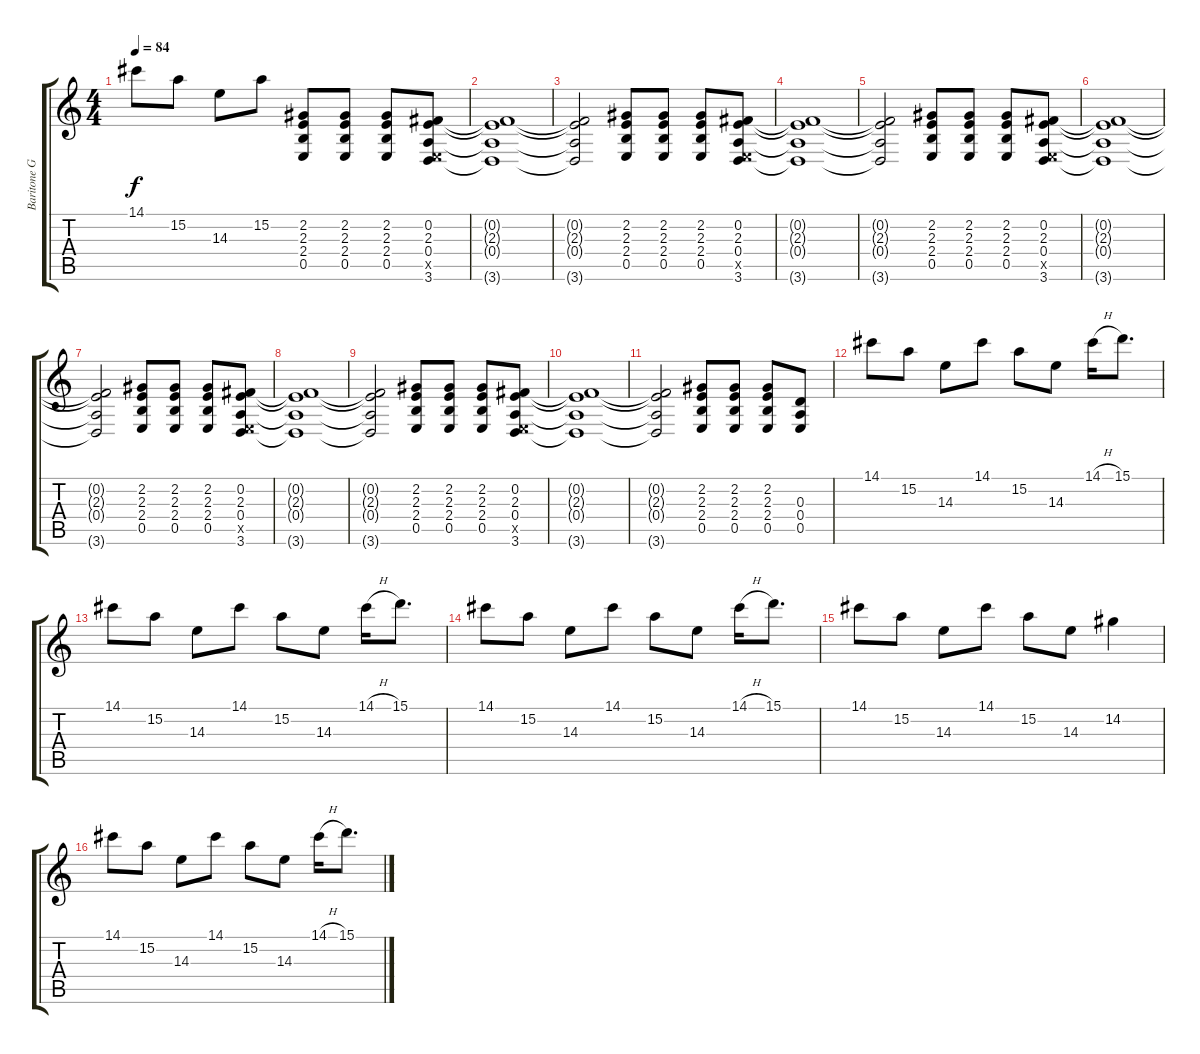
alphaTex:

\track ("Baritone Gtr. 1" "Baritone G") {instrument electricguitarclean}
\staff {score tabs}
\tuning (B3 Gb3 D3 A2 E2 B1) {hide}
\ts (4 4)
\tempo 84
\clef g2
\ks c
14.1.8{dy f} 15.2.8 14.3.8 15.2.8 (2.2 2.3 2.4 0.5).8 (2.2 2.3 2.4 0.5).8 (2.2 2.3 2.4 0.5).8 (0.2 2.3 0.4 0.5{x} 3.6).8 |
(0.2{t} 2.3{t} 0.4{t} 3.6{t}).1 |
(0.2{t} 2.3{t} 0.4{t} 3.6{t}).2 (2.2 2.3 2.4 0.5).8 (2.2 2.3 2.4 0.5).8 (2.2 2.3 2.4 0.5).8 (0.2 2.3 0.4 0.5{x} 3.6).8 |
(0.2{t} 2.3{t} 0.4{t} 3.6{t}).1 |
(0.2{t} 2.3{t} 0.4{t} 3.6{t}).2 (2.2 2.3 2.4 0.5).8 (2.2 2.3 2.4 0.5).8 (2.2 2.3 2.4 0.5).8 (0.2 2.3 0.4 0.5{x} 3.6).8 |
(0.2{t} 2.3{t} 0.4{t} 3.6{t}).1 |
(0.2{t} 2.3{t} 0.4{t} 3.6{t}).2 (2.2 2.3 2.4 0.5).8 (2.2 2.3 2.4 0.5).8 (2.2 2.3 2.4 0.5).8 (0.2 2.3 0.4 0.5{x} 3.6).8 |
(0.2{t} 2.3{t} 0.4{t} 3.6{t}).1 |
(0.2{t} 2.3{t} 0.4{t} 3.6{t}).2 (2.2 2.3 2.4 0.5).8 (2.2 2.3 2.4 0.5).8 (2.2 2.3 2.4 0.5).8 (0.2 2.3 0.4 0.5{x} 3.6).8 |
(0.2{t} 2.3{t} 0.4{t} 3.6{t}).1 |
(0.2{t} 2.3{t} 0.4{t} 3.6{t}).2 (2.2 2.3 2.4 0.5).8 (2.2 2.3 2.4 0.5).8 (2.2 2.3 2.4 0.5).8 (0.3 0.4 0.5).8 |
14.1.8 15.2.8 14.3.8 14.1.8 15.2.8 14.3.8 14.1{h}.16 15.1.8{d} |
14.1.8 15.2.8 14.3.8 14.1.8 15.2.8 14.3.8 14.1{h}.16 15.1.8{d} |
14.1.8 15.2.8 14.3.8 14.1.8 15.2.8 14.3.8 14.1{h}.16 15.1.8{d} |
14.1.8 15.2.8 14.3.8 14.1.8 15.2.8 14.3.8 14.2.4 |
14.1.8 15.2.8 14.3.8 14.1.8 15.2.8 14.3.8 14.1{h}.16 15.1.8{d}
